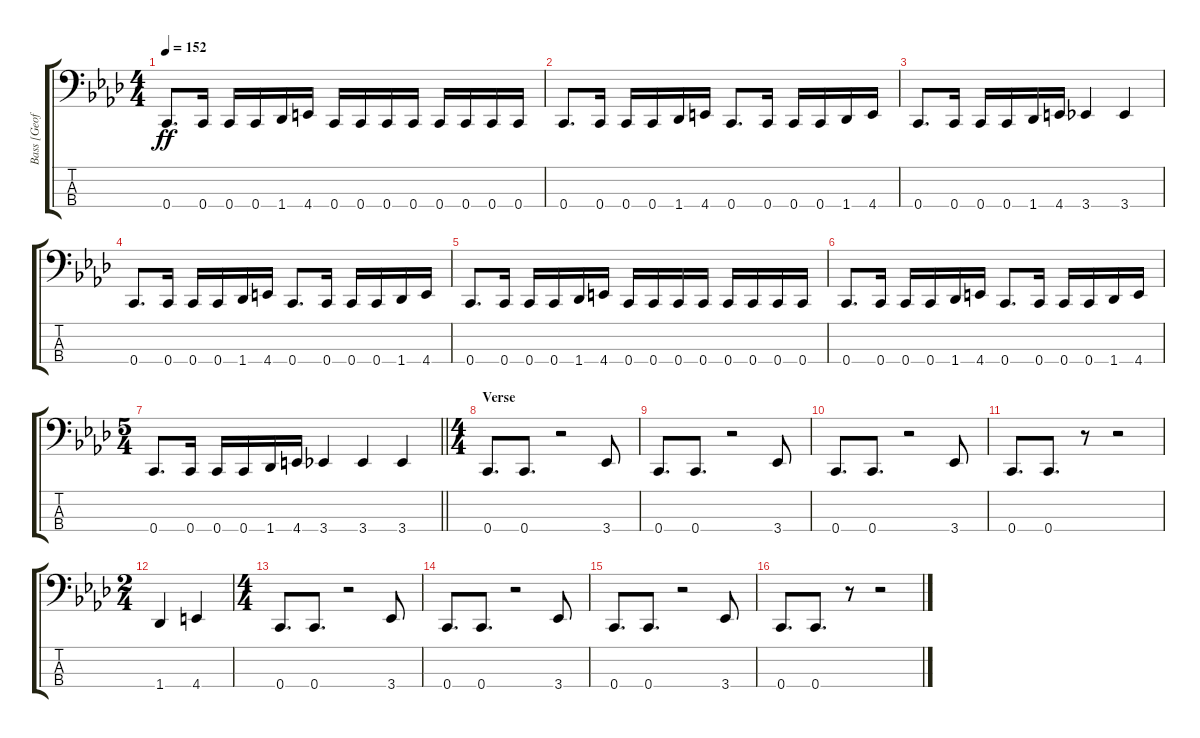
\track ("Bass [Geoff Bergman]" "Bass [Geof") {instrument electricbasspick}
\staff {score tabs}
\tuning (F2 C2 G1 C1) {hide}
\ts (4 4)
\tempo 152
\clef f4
\ks fminor
0.4.8{d dy ff} 0.4.16 0.4.16 0.4.16 1.4.16 4.4.16 0.4.16 0.4.16 0.4.16 0.4.16 0.4.16 0.4.16 0.4.16 0.4.16 |
0.4.8{d} 0.4.16 0.4.16 0.4.16 1.4.16 4.4.16 0.4.8{d} 0.4.16 0.4.16 0.4.16 1.4.16 4.4.16 |
0.4.8{d} 0.4.16 0.4.16 0.4.16 1.4.16 4.4.16 3.4.4 3.4.4 |
0.4.8{d} 0.4.16 0.4.16 0.4.16 1.4.16 4.4.16 0.4.8{d} 0.4.16 0.4.16 0.4.16 1.4.16 4.4.16 |
0.4.8{d} 0.4.16 0.4.16 0.4.16 1.4.16 4.4.16 0.4.16 0.4.16 0.4.16 0.4.16 0.4.16 0.4.16 0.4.16 0.4.16 |
0.4.8{d} 0.4.16 0.4.16 0.4.16 1.4.16 4.4.16 0.4.8{d} 0.4.16 0.4.16 0.4.16 1.4.16 4.4.16 |
\ts (5 4)
\barLineRight lightlight
0.4.8{d} 0.4.16 0.4.16 0.4.16 1.4.16 4.4.16 3.4.4 3.4.4 3.4.4 |
\ts (4 4)
\section ("" "Verse")
0.4.8{d} 0.4.8{d} r.2 3.4.8 |
0.4.8{d} 0.4.8{d} r.2 3.4.8 |
0.4.8{d} 0.4.8{d} r.2 3.4.8 |
0.4.8{d} 0.4.8{d} r.8 r.2 |
\ts (2 4)
1.4.4 4.4.4 |
\ts (4 4)
0.4.8{d} 0.4.8{d} r.2 3.4.8 |
0.4.8{d} 0.4.8{d} r.2 3.4.8 |
0.4.8{d} 0.4.8{d} r.2 3.4.8 |
0.4.8{d} 0.4.8{d} r.8 r.2
